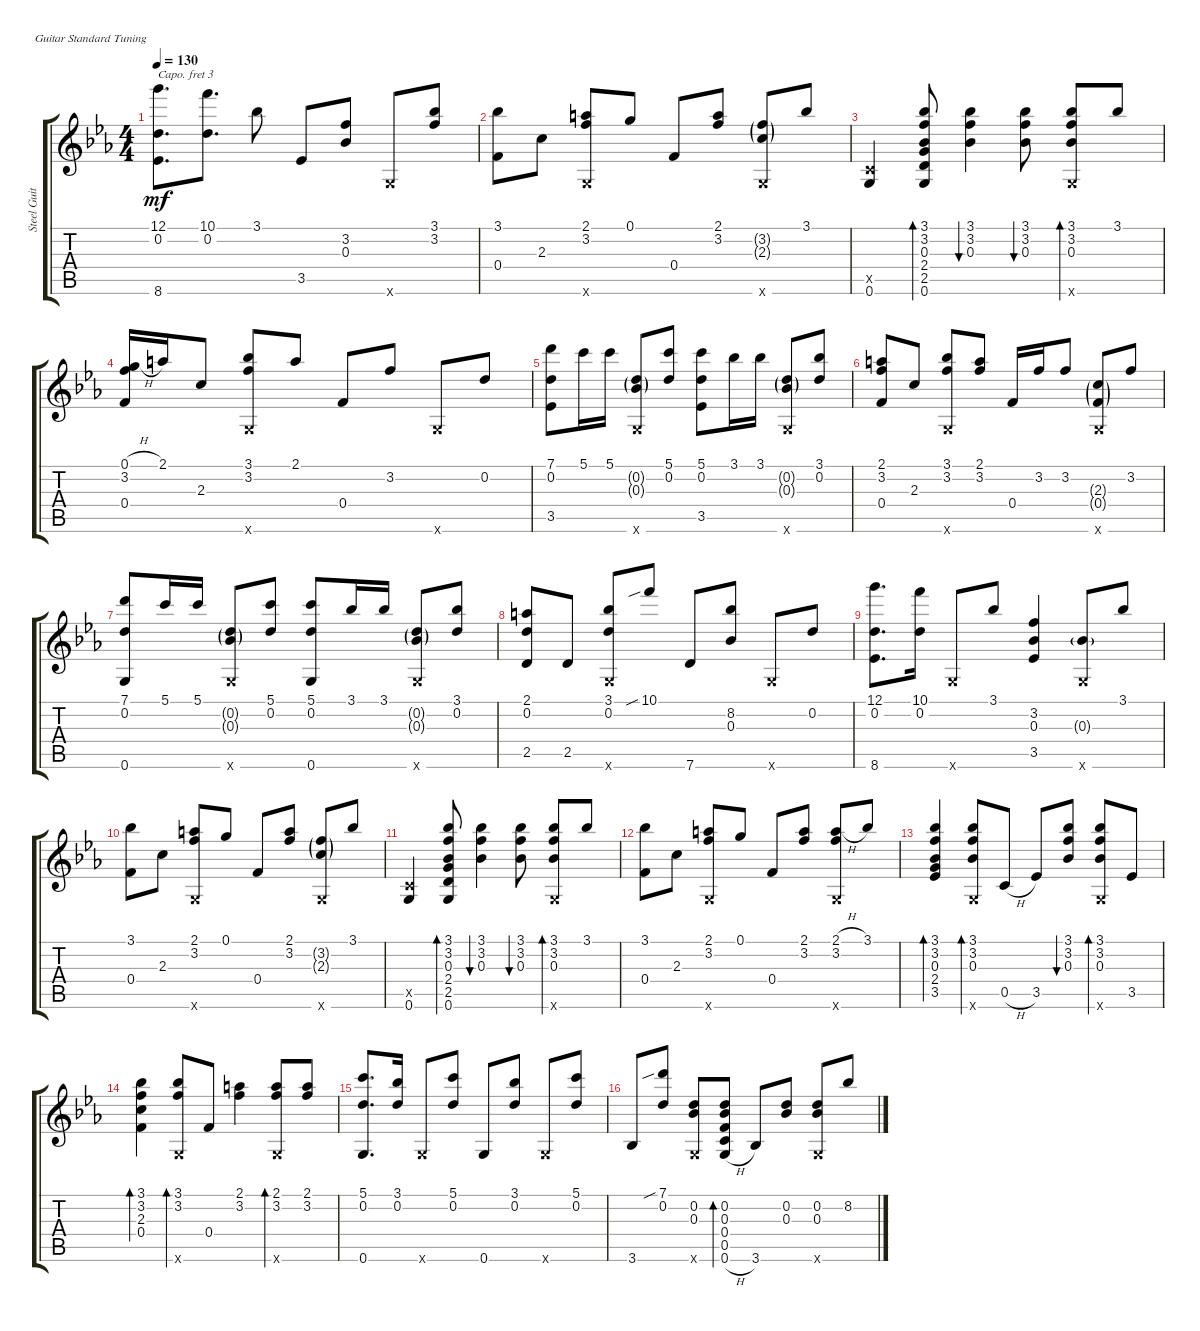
\defaultSystemsLayout 4
\bracketExtendMode groupsimilarinstruments
\otherSystemsTrackNameOrientation horizontal
\track ("Steel Guitar" "Steel Guit") {instrument acousticguitarsteel}
\staff {score tabs}
\capo 3
\tuning (E4 B3 G3 D3 A2 E2)
\ts (4 4)
\tempo 130
\clef g2
\ks eb
(8.6{acc forcenatural} 12.1{acc forcenatural} 0.2{acc forcenatural}).8{d dy mf beam Down} (10.1{acc forcenatural} 0.2{acc forcenatural}).8{d beam Down} 3.1{acc forcenatural}.8{beam Down} 3.5{acc forcenatural}.8{beam Up} (3.2{acc forcenatural} 0.3{acc forcenatural}).8{beam Up} 0.6{x acc forcenatural}.8{beam Up} (3.2{acc forcenatural} 3.1{acc forcenatural}).8{beam Up} |
(3.1{acc forcenatural} 0.4{acc forcenatural}).8{beam Down} 2.3{acc forcenatural}.8{beam Down} (3.2{acc forcenatural} 2.1{acc #} 0.6{x acc forcenatural}).8{beam Up} 0.1{acc forcenatural}.8{beam Up} 0.4{acc forcenatural}.8{beam Up} (3.2{acc forcenatural} 2.1{acc #}).8{beam Up} (0.6{x acc forcenatural} 3.2{g acc forcenatural} 2.3{g acc forcenatural}).8{beam Up} 3.1{acc forcenatural}.8{beam Up} |
(0.6{acc forcenatural} 0.5{x acc forcenatural}).4{beam Up} (0.6{acc forcenatural} 2.5{acc forcenatural} 2.4{acc forcenatural} 0.3{acc forcenatural} 3.2{acc forcenatural} 3.1{acc forcenatural}).8{bd 30 beam Up} (3.2{acc forcenatural} 3.1{acc forcenatural} 0.3{acc forcenatural}).4{bu 30 beam Down} (3.1{acc forcenatural} 3.2{acc forcenatural} 0.3{acc forcenatural}).8{bu 30 beam Down} (0.3{acc forcenatural} 3.2{acc forcenatural} 3.1{acc forcenatural} 0.6{x acc forcenatural}).8{bd 30 beam Up} 3.1{acc forcenatural}.8{beam Up} |
(0.4{acc forcenatural} 3.2{acc forcenatural} 0.1{h acc forcenatural}).16{beam Up} 2.1{acc #}.16{beam Up} 2.3{acc forcenatural}.8{beam Up} (3.2{acc forcenatural} 3.1{acc forcenatural} 0.6{x acc forcenatural}).8{beam Up} 2.1{acc #}.8{beam Up} 0.4{acc forcenatural}.8{beam Up} 3.2{acc forcenatural}.8{beam Up} 0.6{x acc forcenatural}.8{beam Up} 0.2{acc forcenatural}.8{beam Up} |
(3.5{acc forcenatural} 0.2{acc forcenatural} 7.1{acc forcenatural}).8{beam Down} 5.1{acc forcenatural}.16{beam Down} 5.1{acc forcenatural}.16{beam Down} (0.2{g acc forcenatural} 0.6{x acc forcenatural} 0.3{g acc forcenatural}).8{beam Up} (0.2{acc forcenatural} 5.1{acc forcenatural}).8{beam Up} (3.5{acc forcenatural} 0.2{acc forcenatural} 5.1{acc forcenatural}).8{beam Down} 3.1{acc forcenatural}.16{beam Down} 3.1{acc forcenatural}.16{beam Down} (0.2{g acc forcenatural} 0.6{x acc forcenatural} 0.3{g acc forcenatural}).8{beam Up} (0.2{acc forcenatural} 3.1{acc forcenatural}).8{beam Up} |
(0.4{acc forcenatural} 3.2{acc forcenatural} 2.1{acc #}).8{beam Up} 2.3{acc forcenatural}.8{beam Up} (3.2{acc forcenatural} 3.1{acc forcenatural} 0.6{x acc forcenatural}).8{beam Up} (3.2{acc forcenatural} 2.1{acc #}).8{beam Up} 0.4{acc forcenatural}.16{beam Up} 3.2{acc forcenatural}.16{beam Up} 3.2{acc forcenatural}.8{beam Up} (0.6{x acc forcenatural} 2.3{g acc forcenatural} 0.4{g acc forcenatural}).8{beam Up} 3.2{acc forcenatural}.8{beam Up} |
(0.2{acc forcenatural} 7.1{acc forcenatural} 0.6{acc forcenatural}).8{beam Up} 5.1{acc forcenatural}.16{beam Up} 5.1{acc forcenatural}.16{beam Up} (0.2{g acc forcenatural} 0.6{x acc forcenatural} 0.3{g acc forcenatural}).8{beam Up} (0.2{acc forcenatural} 5.1{acc forcenatural}).8{beam Up} (0.2{acc forcenatural} 5.1{acc forcenatural} 0.6{acc forcenatural}).8{beam Up} 3.1{acc forcenatural}.16{beam Up} 3.1{acc forcenatural}.16{beam Up} (0.2{g acc forcenatural} 0.6{x acc forcenatural} 0.3{g acc forcenatural}).8{beam Up} (0.2{acc forcenatural} 3.1{acc forcenatural}).8{beam Up} |
(2.5{acc forcenatural} 0.2{acc forcenatural} 2.1{acc #}).8{beam Up} 2.5{acc forcenatural}.8{beam Up} (0.2{acc forcenatural} 3.1{acc forcenatural} 0.6{x acc forcenatural}).8{beam Up} 10.1{sib acc forcenatural}.8{beam Up} 7.6{acc forcenatural}.8{beam Up} (8.2{acc forcenatural} 0.3{acc forcenatural}).8{beam Up} 0.6{x acc forcenatural}.8{beam Up} 0.2{acc forcenatural}.8{beam Up} |
(12.1{acc forcenatural} 0.2{acc forcenatural} 8.6{acc forcenatural}).8{d beam Down} (0.2{acc forcenatural} 10.1{acc forcenatural}).16{beam Down} 0.6{x acc forcenatural}.8{beam Up} 3.1{acc forcenatural}.8{beam Up} (3.5{acc forcenatural} 3.2{acc forcenatural} 0.3{acc forcenatural}).4{beam Up} (0.6{x acc forcenatural} 0.3{g acc forcenatural}).8{beam Up} 3.1{acc forcenatural}.8{beam Up} |
(3.1{acc forcenatural} 0.4{acc forcenatural}).8{beam Down} 2.3{acc forcenatural}.8{beam Down} (3.2{acc forcenatural} 2.1{acc #} 0.6{x acc forcenatural}).8{beam Up} 0.1{acc forcenatural}.8{beam Up} 0.4{acc forcenatural}.8{beam Up} (3.2{acc forcenatural} 2.1{acc #}).8{beam Up} (0.6{x acc forcenatural} 3.2{g acc forcenatural} 2.3{g acc forcenatural}).8{beam Up} 3.1{acc forcenatural}.8{beam Up} |
(0.6{acc forcenatural} 0.5{x acc forcenatural}).4{beam Up} (0.6{acc forcenatural} 2.5{acc forcenatural} 2.4{acc forcenatural} 0.3{acc forcenatural} 3.2{acc forcenatural} 3.1{acc forcenatural}).8{bd 30 beam Up} (3.2{acc forcenatural} 3.1{acc forcenatural} 0.3{acc forcenatural}).4{bu 30 beam Down} (3.1{acc forcenatural} 3.2{acc forcenatural} 0.3{acc forcenatural}).8{bu 30 beam Down} (0.3{acc forcenatural} 3.2{acc forcenatural} 3.1{acc forcenatural} 0.6{x acc forcenatural}).8{bd 30 beam Up} 3.1{acc forcenatural}.8{beam Up} |
(3.1{acc forcenatural} 0.4{acc forcenatural}).8{beam Down} 2.3{acc forcenatural}.8{beam Down} (3.2{acc forcenatural} 2.1{acc #} 0.6{x acc forcenatural}).8{beam Up} 0.1{acc forcenatural}.8{beam Up} 0.4{acc forcenatural}.8{beam Up} (3.2{acc forcenatural} 2.1{acc #}).8{beam Up} (0.6{x acc forcenatural} 3.2{acc forcenatural} 2.1{h acc #}).8{beam Up} 3.1{acc forcenatural}.8{beam Up} |
(3.5{acc forcenatural} 2.4{acc forcenatural} 0.3{acc forcenatural} 3.2{acc forcenatural} 3.1{acc forcenatural}).4{bd 30 beam Up} (0.3{acc forcenatural} 3.2{acc forcenatural} 3.1{acc forcenatural} 0.6{x acc forcenatural}).8{bd 30 beam Up} 0.5{h acc forcenatural}.8{beam Up} 3.5{acc forcenatural}.8{beam Up} (3.1{acc forcenatural} 3.2{acc forcenatural} 0.3{acc forcenatural}).8{bu 30 beam Up} (3.1{acc forcenatural} 3.2{acc forcenatural} 0.3{acc forcenatural} 0.6{x acc forcenatural}).8{bd 30 beam Up} 3.5{acc forcenatural}.8{beam Up} |
(0.4{acc forcenatural} 2.3{acc forcenatural} 3.2{acc forcenatural} 3.1{acc forcenatural}).4{bd 30 beam Down} (3.2{acc forcenatural} 3.1{acc forcenatural} 0.6{x acc forcenatural}).8{bd 30 beam Up} 0.4{acc forcenatural}.8{beam Up} (3.2{acc forcenatural} 2.1{acc #}).4{beam Down} (3.2{acc forcenatural} 2.1{acc #} 0.6{x acc forcenatural}).8{bd 30 beam Up} (2.1{acc #} 3.2{acc forcenatural}).8{beam Up} |
(5.1{acc forcenatural} 0.2{acc forcenatural} 0.6{acc forcenatural}).8{d beam Up} (0.2{acc forcenatural} 3.1{acc forcenatural}).16{beam Up} 0.6{x acc forcenatural}.8{beam Up} (5.1{acc forcenatural} 0.2{acc forcenatural}).8{beam Up} 0.6{acc forcenatural}.8{beam Up} (0.2{acc forcenatural} 3.1{acc forcenatural}).8{beam Up} 0.6{x acc forcenatural}.8{beam Up} (0.2{acc forcenatural} 5.1{acc forcenatural}).8{beam Up} |
3.6{acc forcenatural}.8{beam Up} (0.2{acc forcenatural} 7.1{sib acc forcenatural}).8{beam Up} (0.6{x acc forcenatural} 0.3{acc forcenatural} 0.2{acc forcenatural}).8{beam Up} (0.6{h acc forcenatural} 0.5{acc forcenatural} 0.4{acc forcenatural} 0.3{acc forcenatural} 0.2{acc forcenatural}).8{bd 30 beam Up} 3.6{acc forcenatural}.8{beam Up} (0.3{acc forcenatural} 0.2{acc forcenatural}).8{beam Up} (0.6{x acc forcenatural} 0.3{acc forcenatural} 0.2{acc forcenatural}).8{beam Up} 8.2{acc forcenatural}.8{beam Up}
